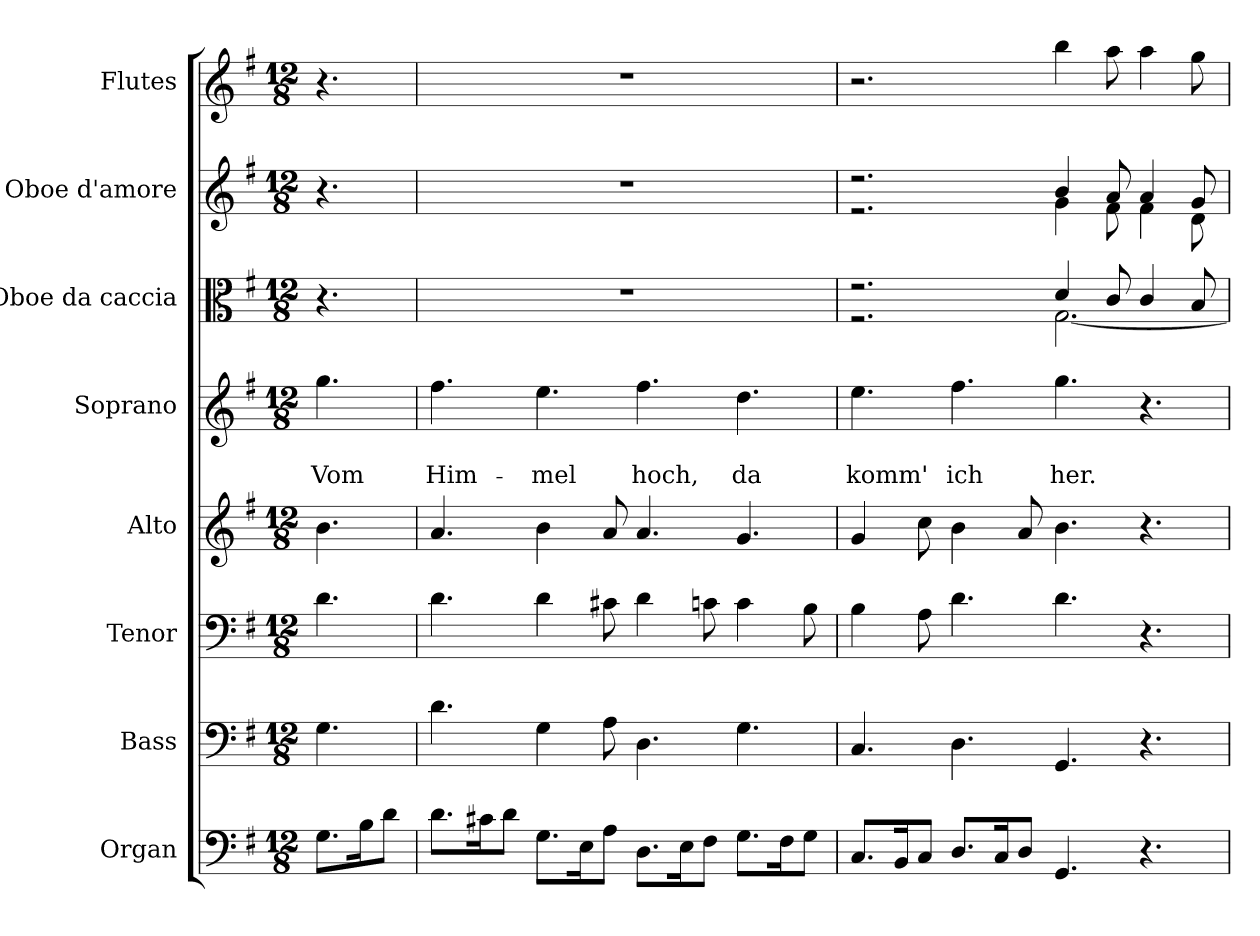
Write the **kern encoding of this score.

**kern	**kern	**kern	**kern	**kern	**text	**text	**kern	**kern	**kern
*part8	*part7	*part6	*part5	*part4	*part4	*part4	*part3	*part2	*part1
*staff8	*staff7	*staff6	*staff5	*staff4	*staff4	*staff4	*staff3	*staff2	*staff1
*I"Organ	*I"Bass	*I"Tenor	*I"Alto	*I"Soprano	*	*	*I"Oboe da caccia	*I"Oboe d'amore	*I"Flutes
*clefF4	*clefF4	*clefF4	*clefG2	*clefG2	*	*	*clefC3	*clefG2	*clefG2
*k[f#]	*k[f#]	*k[f#]	*k[f#]	*k[f#]	*	*	*k[f#]	*k[f#]	*k[f#]
*G:	*G:	*G:	*G:	*G:	*	*	*G:	*G:	*G:
*M12/8	*M12/8	*M12/8	*M12/8	*M12/8	*	*	*M12/8	*M12/8	*M12/8
=	=	=	=	=	=	=	=	=	=
8.G\L	4.G\	4.d\	4.b\	4.gg\	.	Vom	4.r	4.r	4.r
16B\K	.	.	.	.	.	.	.	.	.
8d\J	.	.	.	.	.	.	.	.	.
=1	=1	=1	=1	=1	=1	=1	=1	=1	=1
8.d\L	4.d\	4.d\	4.a/	4.ff#\	.	Him-	1.r	1.r	1.r
16c#X\K	.	.	.	.	.	.	.	.	.
8d\J	.	.	.	.	.	.	.	.	.
8.G\L	4G\	4d\	4b\	4.ee\	.	-mel	.	.	.
16E\K	.	.	.	.	.	.	.	.	.
8A\J	8A\	8c#X\	8a/	.	.	.	.	.	.
8.D\L	4.D\	4d\	4.a/	4.ff#\	.	hoch,	.	.	.
16E\K	.	.	.	.	.	.	.	.	.
8F#\J	.	8cn\	.	.	.	.	.	.	.
8.G\L	4.G\	4c\	4.g/	4.dd\	.	da	.	.	.
16F#\K	.	.	.	.	.	.	.	.	.
8G\J	.	8B\	.	.	.	.	.	.	.
=2	=2	=2	=2	=2	=2	=2	=2	=2	=2
*	*	*	*	*	*	*	*^	*^	*
8.C/L	4.C/	4B\	4g/	4.ee\	.	komm'	2.r	2.r	2.r	2.r	2.r
16BB/K	.	.	.	.	.	.	.	.	.	.	.
8C/J	.	8A\	8cc\	.	.	.	.	.	.	.	.
8.D/L	4.D\	4.d\	4b\	4.ff#\	.	ich	.	.	.	.	.
16C/K	.	.	.	.	.	.	.	.	.	.	.
8D/J	.	.	8a/	.	.	.	.	.	.	.	.
4.GG/	4.GG/	4.d\	4.b\	4.gg\	.	her.	4d/	[2.G\	4b/	4g\	4bb\
.	.	.	.	.	.	.	8c/	.	8a/	8f#\	8aa\
4.r	4.r	4.r	4.r	4.r	.	.	4c/	.	4a/	4f#\	4aa\
.	.	.	.	.	.	.	8B/	.	8g/	8d\	8gg\
*	*	*	*	*	*	*	*v	*v	*	*	*
*	*	*	*	*	*	*	*	*v	*v	*
=	=	=	=	=	=	=	=	=	=
*-	*-	*-	*-	*-	*-	*-	*-	*-	*-
